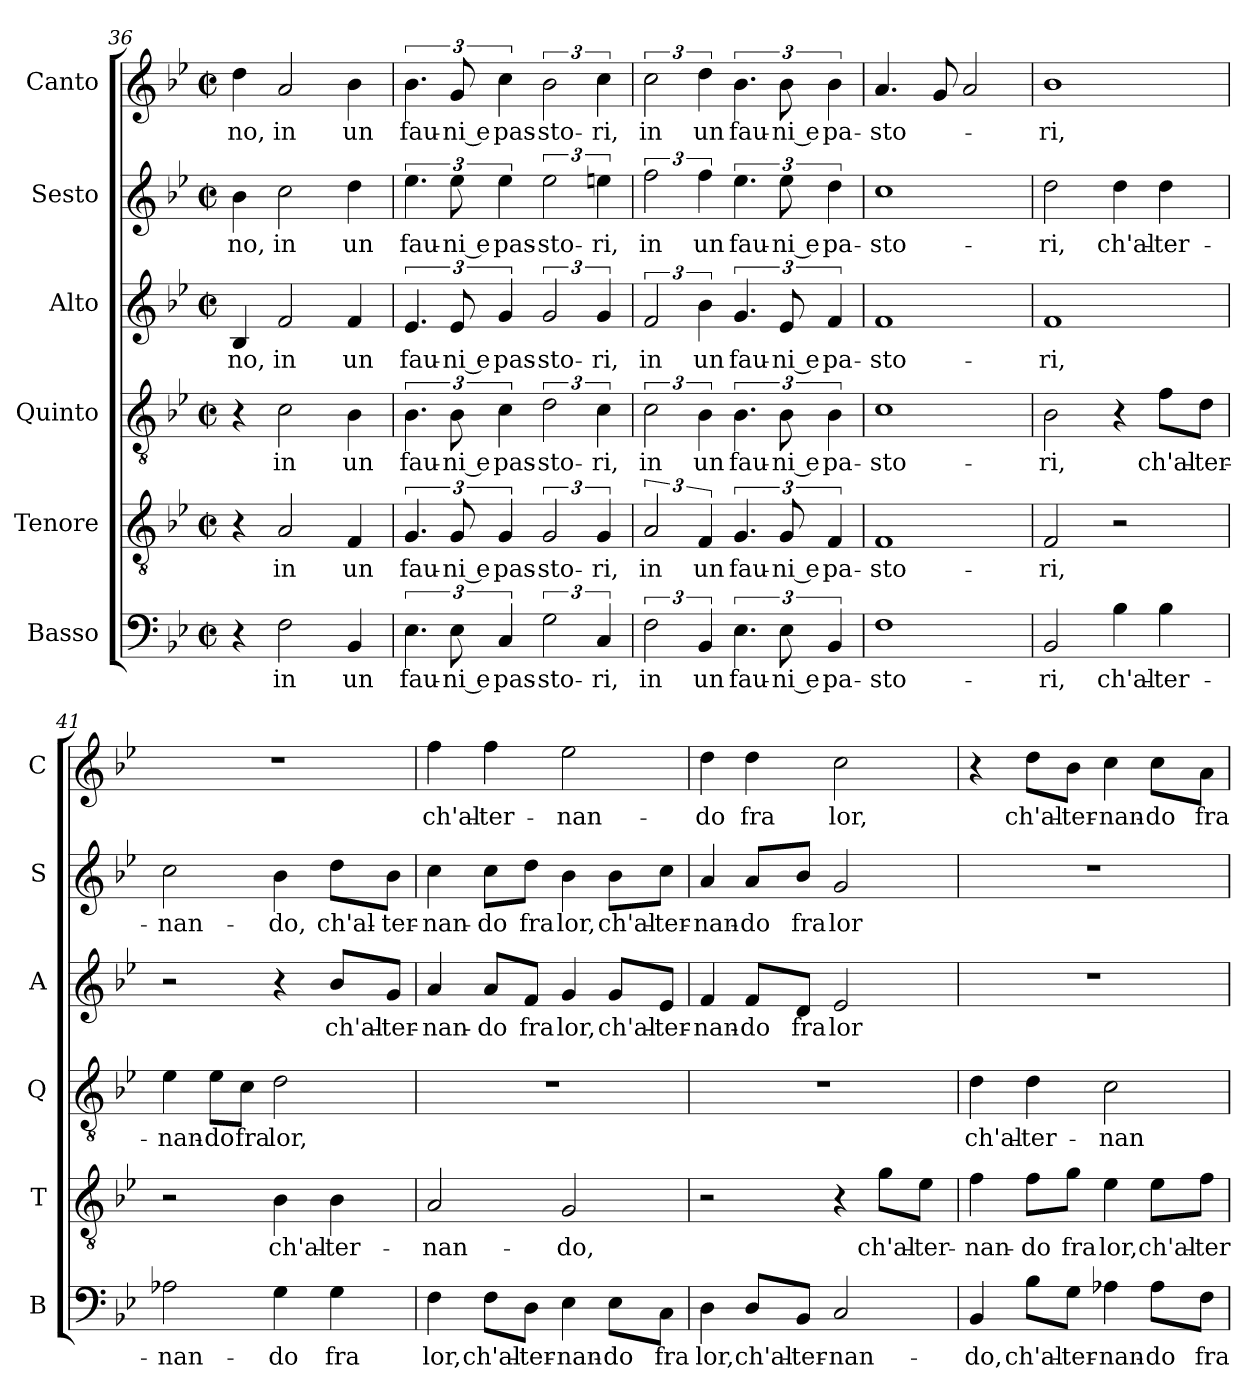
**kern	**text	**kern	**text	**kern	**text	**kern	**text	**kern	**text	**kern	**text
*part6	*part6	*part5	*part5	*part4	*part4	*part3	*part3	*part2	*part2	*part1	*part1
*staff6	*staff6	*staff5	*staff5	*staff4	*staff4	*staff3	*staff3	*staff2	*staff2	*staff1	*staff1
*I"Basso	*	*I"Tenore	*	*I"Quinto	*	*I"Alto	*	*I"Sesto	*	*I"Canto	*
*I'B	*	*I'T	*	*I'Q	*	*I'A	*	*I'S	*	*I'C	*
*clefF4	*	*clefGv2	*	*clefGv2	*	*clefG2	*	*clefG2	*	*clefG2	*
*k[b-e-]	*	*k[b-e-]	*	*k[b-e-]	*	*k[b-e-]	*	*k[b-e-]	*	*k[b-e-]	*
*B-:	*	*B-:	*	*B-:	*	*B-:	*	*B-:	*	*B-:	*
*M2/2	*	*M2/2	*	*M2/2	*	*M2/2	*	*M2/2	*	*M2/2	*
*met(c|)	*	*met(c|)	*	*met(c|)	*	*met(c|)	*	*met(c|)	*	*met(c|)	*
=36	=36	=36	=36	=36	=36	=36	=36	=36	=36	=36	=36
!	!	!	!	!	!	!	!LO:LY:b	!	!LO:LY:b	!	!LO:LY:b
4r	.	4r	.	4r	.	4B-/	-no,	4b-\	-no,	4dd\	-no,
!	!LO:LY:b	!	!LO:LY:b	!	!LO:LY:b	!	!LO:LY:b	!	!LO:LY:b	!	!LO:LY:b
2F\	in	2A/	in	2c\	in	2f/	in	2cc\	in	2a/	in
!	!LO:LY:b	!	!LO:LY:b	!	!LO:LY:b	!	!LO:LY:b	!	!LO:LY:b	!	!LO:LY:b
4BB-/	un	4F/	un	4B-\	un	4f/	un	4dd\	un	4b-\	un
=37	=37	=37	=37	=37	=37	=37	=37	=37	=37	=37	=37
!	!LO:LY:b	!	!LO:LY:b	!	!LO:LY:b	!	!LO:LY:b	!	!LO:LY:b	!	!LO:LY:b
6.E-\	fau-	6.G/	fau-	6.B-\	fau-	6.e-/	fau-	6.ee-\	fau-	6.b-\	fau-
!	!LO:LY:b	!	!LO:LY:b	!	!LO:LY:b	!	!LO:LY:b	!	!LO:LY:b	!	!LO:LY:b
12E-\	-ni e	12G/	-ni e	12B-\	-ni e	12e-/	-ni e	12ee-\	-ni e	12g/	-ni e
!	!LO:LY:b	!	!LO:LY:b	!	!LO:LY:b	!	!LO:LY:b	!	!LO:LY:b	!	!LO:LY:b
6C/	pas-	6G/	pas-	6c\	pas-	6g/	pas-	6ee-\	pas-	6cc\	pas-
!	!LO:LY:b	!	!LO:LY:b	!	!LO:LY:b	!	!LO:LY:b	!	!LO:LY:b	!	!LO:LY:b
3G\	-sto-	3G/	-sto-	3d\	-sto-	3g/	-sto-	3ee-\	-sto-	3b-\	-sto-
!	!LO:LY:b	!	!LO:LY:b	!	!LO:LY:b	!	!LO:LY:b	!	!LO:LY:b	!	!LO:LY:b
6C/	-ri,	6G/	-ri,	6c\	-ri,	6g/	-ri,	6een\	-ri,	6cc\	-ri,
=38	=38	=38	=38	=38	=38	=38	=38	=38	=38	=38	=38
!	!LO:LY:b	!	!LO:LY:b	!	!LO:LY:b	!	!LO:LY:b	!	!LO:LY:b	!	!LO:LY:b
3F\	in	3A/	in	3c\	in	3f/	in	3ff\	in	3cc\	in
!	!LO:LY:b	!	!LO:LY:b	!	!LO:LY:b	!	!LO:LY:b	!	!LO:LY:b	!	!LO:LY:b
6BB-/	un	6F/	un	6B-\	un	6b-\	un	6ff\	un	6dd\	un
!	!LO:LY:b	!	!LO:LY:b	!	!LO:LY:b	!	!LO:LY:b	!	!LO:LY:b	!	!LO:LY:b
6.E-\	fau-	6.G/	fau-	6.B-\	fau-	6.g/	fau-	6.ee-\	fau-	6.b-\	fau-
!	!LO:LY:b	!	!LO:LY:b	!	!LO:LY:b	!	!LO:LY:b	!	!LO:LY:b	!	!LO:LY:b
12E-\	-ni e	12G/	-ni e	12B-\	-ni e	12e-/	-ni e	12ee-\	-ni e	12b-\	-ni e
!	!LO:LY:b	!	!LO:LY:b	!	!LO:LY:b	!	!LO:LY:b	!	!LO:LY:b	!	!LO:LY:b
6BB-/	pa-	6F/	pa-	6B-\	pa-	6f/	pa-	6dd\	pa-	6b-\	pa-
!!LO:PB:g=z
=39	=39	=39	=39	=39	=39	=39	=39	=39	=39	=39	=39
!	!LO:LY:b	!	!LO:LY:b	!	!LO:LY:b	!	!LO:LY:b	!	!LO:LY:b	!	!LO:LY:b
1F	-sto-	1F	-sto-	1c	-sto-	1f	-sto-	1cc	-sto-	4.a/	-sto-
.	.	.	.	.	.	.	.	.	.	8g/	.
.	.	.	.	.	.	.	.	.	.	2a/	.
=40	=40	=40	=40	=40	=40	=40	=40	=40	=40	=40	=40
!	!LO:LY:b	!	!LO:LY:b	!	!LO:LY:b	!	!LO:LY:b	!	!LO:LY:b	!	!LO:LY:b
2BB-/	-ri,	2F/	-ri,	2B-\	-ri,	1f	-ri,	2dd\	-ri,	1b-	-ri,
!	!LO:LY:b	!	!	!	!	!	!	!	!LO:LY:b	!	!
4B-\	ch'al-	2r	.	4r	.	.	.	4dd\	ch'al-	.	.
!	!LO:LY:b	!	!	!	!LO:LY:b	!	!	!	!LO:LY:b	!	!
4B-\	-ter-	.	.	8f\L	ch'al-	.	.	4dd\	-ter-	.	.
!	!	!	!	!	!LO:LY:b	!	!	!	!	!	!
.	.	.	.	8d\J	-ter-	.	.	.	.	.	.
=41	=41	=41	=41	=41	=41	=41	=41	=41	=41	=41	=41
!	!LO:LY:b	!	!	!	!LO:LY:b	!	!	!	!LO:LY:b	!	!
2A-X\	-nan-	2r	.	4e-\	-nan-	2r	.	2cc\	-nan-	1r	.
!	!	!	!	!	!LO:LY:b	!	!	!	!	!	!
.	.	.	.	8e-\L	-do	.	.	.	.	.	.
!	!	!	!	!	!LO:LY:b	!	!	!	!	!	!
.	.	.	.	8c\J	fra	.	.	.	.	.	.
!	!LO:LY:b	!	!LO:LY:b	!	!LO:LY:b	!	!	!	!LO:LY:b	!	!
4G\	-do	4B-\	ch'al-	2d\	lor,	4r	.	4b-\	-do,	.	.
!	!LO:LY:b	!	!LO:LY:b	!	!	!	!LO:LY:b	!	!LO:LY:b	!	!
4G\	fra	4B-\	-ter-	.	.	8b-/L	ch'al-	8dd\L	ch'al-	.	.
!	!	!	!	!	!	!	!LO:LY:b	!	!LO:LY:b	!	!
.	.	.	.	.	.	8g/J	-ter-	8b-\J	-ter-	.	.
=42	=42	=42	=42	=42	=42	=42	=42	=42	=42	=42	=42
!	!LO:LY:b	!	!LO:LY:b	!	!	!	!LO:LY:b	!	!LO:LY:b	!	!LO:LY:b
4F\	lor,	2A/	-nan-	1r	.	4a/	-nan-	4cc\	-nan-	4ff\	ch'al-
!	!LO:LY:b	!	!	!	!	!	!LO:LY:b	!	!LO:LY:b	!	!LO:LY:b
8F\L	ch'al-	.	.	.	.	8a/L	-do	8cc\L	-do	4ff\	-ter-
!	!LO:LY:b	!	!	!	!	!	!LO:LY:b	!	!LO:LY:b	!	!
8D\J	-ter-	.	.	.	.	8f/J	fra	8dd\J	fra	.	.
!	!LO:LY:b	!	!LO:LY:b	!	!	!	!LO:LY:b	!	!LO:LY:b	!	!LO:LY:b
4E-\	-nan-	2G/	-do,	.	.	4g/	lor,	4b-\	lor,	2ee-\	-nan-
!	!LO:LY:b	!	!	!	!	!	!LO:LY:b	!	!LO:LY:b	!	!
8E-\L	-do	.	.	.	.	8g/L	ch'al-	8b-\L	ch'al-	.	.
!	!LO:LY:b	!	!	!	!	!	!LO:LY:b	!	!LO:LY:b	!	!
8C\J	fra	.	.	.	.	8e-/J	-ter-	8cc\J	-ter-	.	.
=43	=43	=43	=43	=43	=43	=43	=43	=43	=43	=43	=43
!	!LO:LY:b	!	!	!	!	!	!LO:LY:b	!	!LO:LY:b	!	!LO:LY:b
4D\	lor,	2r	.	1r	.	4f/	-nan-	4a/	-nan-	4dd\	-do
!	!LO:LY:b	!	!	!	!	!	!LO:LY:b	!	!LO:LY:b	!	!LO:LY:b
8D/L	ch'al-	.	.	.	.	8f/L	-do	8a/L	-do	4dd\	fra
!	!LO:LY:b	!	!	!	!	!	!LO:LY:b	!	!LO:LY:b	!	!
8BB-/J	-ter-	.	.	.	.	8d/J	fra	8b-/J	fra	.	.
!	!LO:LY:b	!	!	!	!	!	!LO:LY:b	!	!LO:LY:b	!	!LO:LY:b
2C/	-nan-	4r	.	.	.	2e-/	lor	2g/	lor	2cc\	lor,
!	!	!	!LO:LY:b	!	!	!	!	!	!	!	!
.	.	8g\L	ch'al-	.	.	.	.	.	.	.	.
!	!	!	!LO:LY:b	!	!	!	!	!	!	!	!
.	.	8e-\J	-ter-	.	.	.	.	.	.	.	.
!!LO:LB:g=z
=44	=44	=44	=44	=44	=44	=44	=44	=44	=44	=44	=44
!	!LO:LY:b	!	!LO:LY:b	!	!LO:LY:b	!	!	!	!	!	!
4BB-/	-do,	4f\	-nan-	4d\	ch'al-	1r	.	1r	.	4r	.
!	!LO:LY:b	!	!LO:LY:b	!	!LO:LY:b	!	!	!	!	!	!LO:LY:b
8B-\L	ch'al-	8f\L	-do	4d\	-ter-	.	.	.	.	8dd\L	ch'al-
!	!LO:LY:b	!	!LO:LY:b	!	!	!	!	!	!	!	!LO:LY:b
8G\J	-ter-	8g\J	fra	.	.	.	.	.	.	8b-\J	-ter-
!	!LO:LY:b	!	!LO:LY:b	!	!LO:LY:b	!	!	!	!	!	!LO:LY:b
4A-X\	-nan-	4e-\	lor,	2c\	-nan-	.	.	.	.	4cc\	-nan-
!	!LO:LY:b	!	!LO:LY:b	!	!	!	!	!	!	!	!LO:LY:b
8A-\L	-do	8e-\L	ch'al-	.	.	.	.	.	.	8cc\L	-do
!	!LO:LY:b	!	!LO:LY:b	!	!	!	!	!	!	!	!LO:LY:b
8F\J	fra	8f\J	-ter-	.	.	.	.	.	.	8a\J	fra
=	=	=	=	=	=	=	=	=	=	=	=
*-	*-	*-	*-	*-	*-	*-	*-	*-	*-	*-	*-
